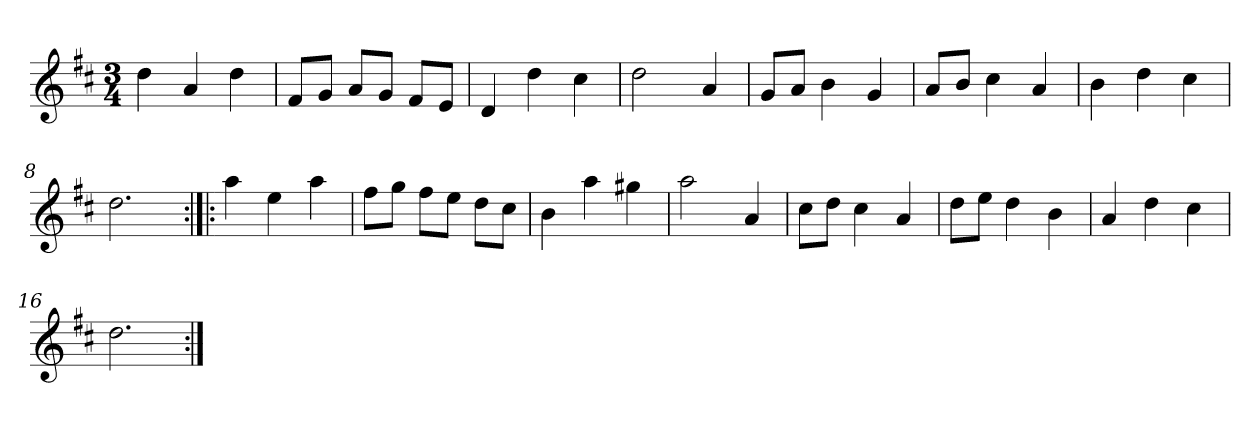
**kern
*part1
*staff1
*clefG2
*k[f#c#]
*D:
*M3/4
*MM120
=1
4dd
4a
4dd
=2
8f#/L
8g/J
8a/L
8g/J
8f#/L
8e/J
=3
4d
4dd
4cc#
=4
2dd
4a
=5
8g/L
8a/J
4b
4g
=6
8a/L
8b/J
4cc#
4a
=7
4b
4dd
4cc#
=8
2.dd
=9:|!|:
4aa
4ee
4aa
=10
8ff#\L
8gg\J
8ff#\L
8ee\J
8dd\L
8cc#\J
=11
4b
4aa
4gg#X
=12
2aa
4a
=13
8cc#\L
8dd\J
4cc#
4a
=14
8dd\L
8ee\J
4dd
4b
=15
4a
4dd
4cc#
=16
2.dd
=:|!
*-
